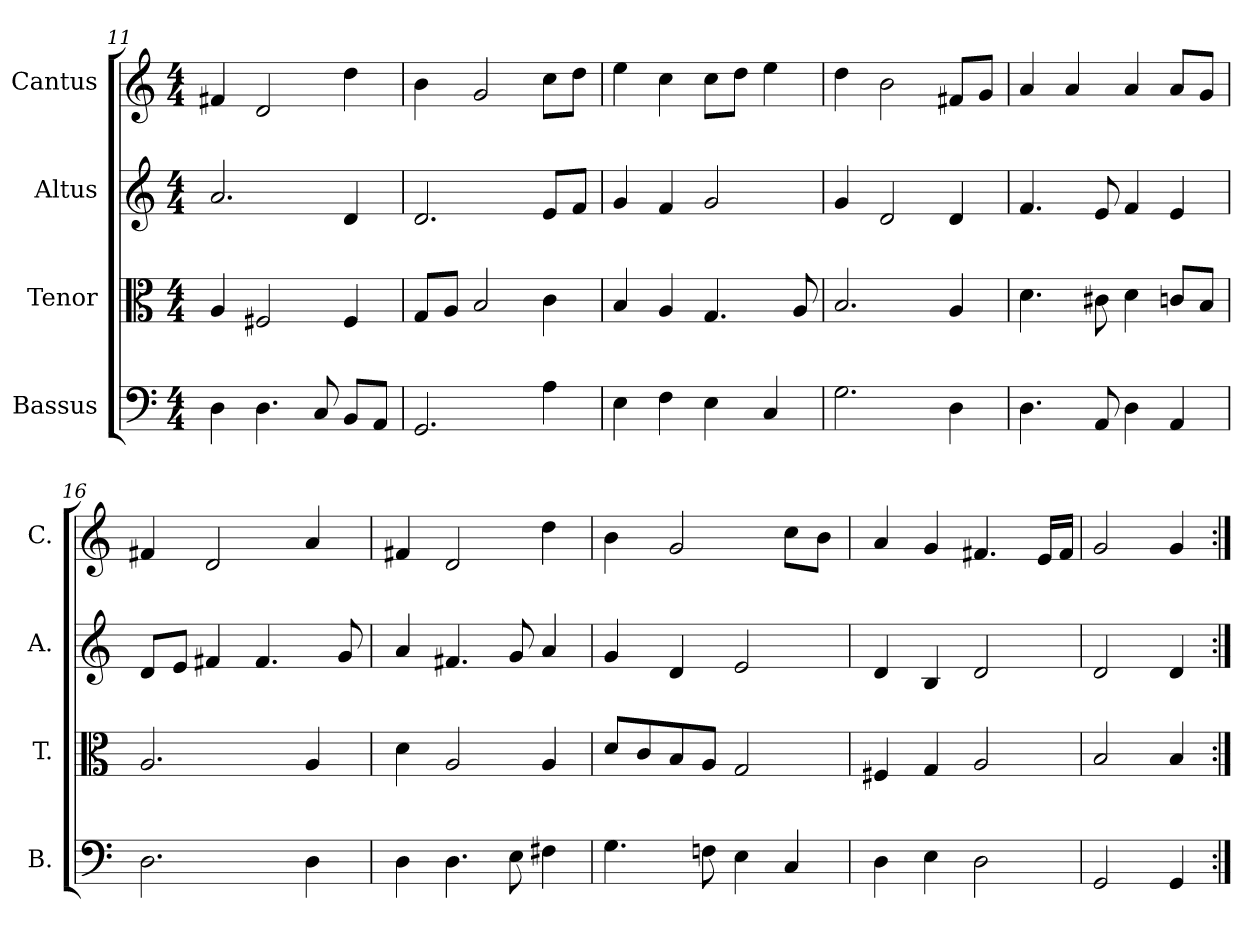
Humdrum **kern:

**kern	**kern	**kern	**kern
*part4	*part3	*part2	*part1
*staff4	*staff3	*staff2	*staff1
*I"Bassus	*I"Tenor	*I"Altus	*I"Cantus
*I'B.	*I'T.	*I'A.	*I'C.
!!LO:LB:g=z
*clefF4	*clefC3	*clefG2	*clefG2
*k[]	*k[]	*k[]	*k[]
*M4/4	*M4/4	*M4/4	*M4/4
=11	=11	=11	=11
4D\	4A/	2.a/	4f#X/
4.D\	2F#X/	.	2d/
8C/	.	.	.
8BB/L	4F#/	4d/	4dd\
8AA/J	.	.	.
=12	=12	=12	=12
2.GG/	8G/L	2.d/	4b\
.	8A/J	.	.
.	2B/	.	2g/
4A\	4c\	8e/L	8cc\L
.	.	8f/J	8dd\J
=13	=13	=13	=13
4E\	4B/	4g/	4ee\
4F\	4A/	4f/	4cc\
4E\	4.G/	2g/	8cc\L
.	.	.	8dd\J
4C/	.	.	4ee\
.	8A/	.	.
=14	=14	=14	=14
2.G\	2.B/	4g/	4dd\
.	.	2d/	2b\
4D\	4A/	4d/	8f#X/L
.	.	.	8g/J
=15	=15	=15	=15
4.D\	4.d\	4.f/	4a/
.	.	.	4a/
8AA/	8c#X\	8e/	.
4D\	4d\	4f/	4a/
4AA/	8cn/L	4e/	8a/L
.	8B/J	.	8g/J
=16	=16	=16	=16
2.D\	2.A/	8d/L	4f#X/
.	.	8e/J	.
.	.	4f#X/	2d/
.	.	4.f#/	.
4D\	4A/	.	4a/
.	.	8g/	.
=17	=17	=17	=17
4D\	4d\	4a/	4f#X/
4.D\	2A/	4.f#X/	2d/
8E\	.	8g/	.
4F#X\	4A/	4a/	4dd\
=18	=18	=18	=18
4.G\	8d/L	4g/	4b\
.	8c/	.	.
.	8B/	4d/	2g/
8Fn\	8A/J	.	.
4E\	2G/	2e/	.
4C/	.	.	8cc\L
.	.	.	8b\J
=19	=19	=19	=19
4D\	4F#X/	4d/	4a/
4E\	4G/	4B/	4g/
2D\	2A/	2d/	4.f#X/
.	.	.	16e/LL
.	.	.	16f#/JJ
=20	=20	=20	=20
2GG/	2B/	2d/	2g/
4GG/	4B/	4d/	4g/
=:|!	=:|!	=:|!	=:|!
*-	*-	*-	*-
